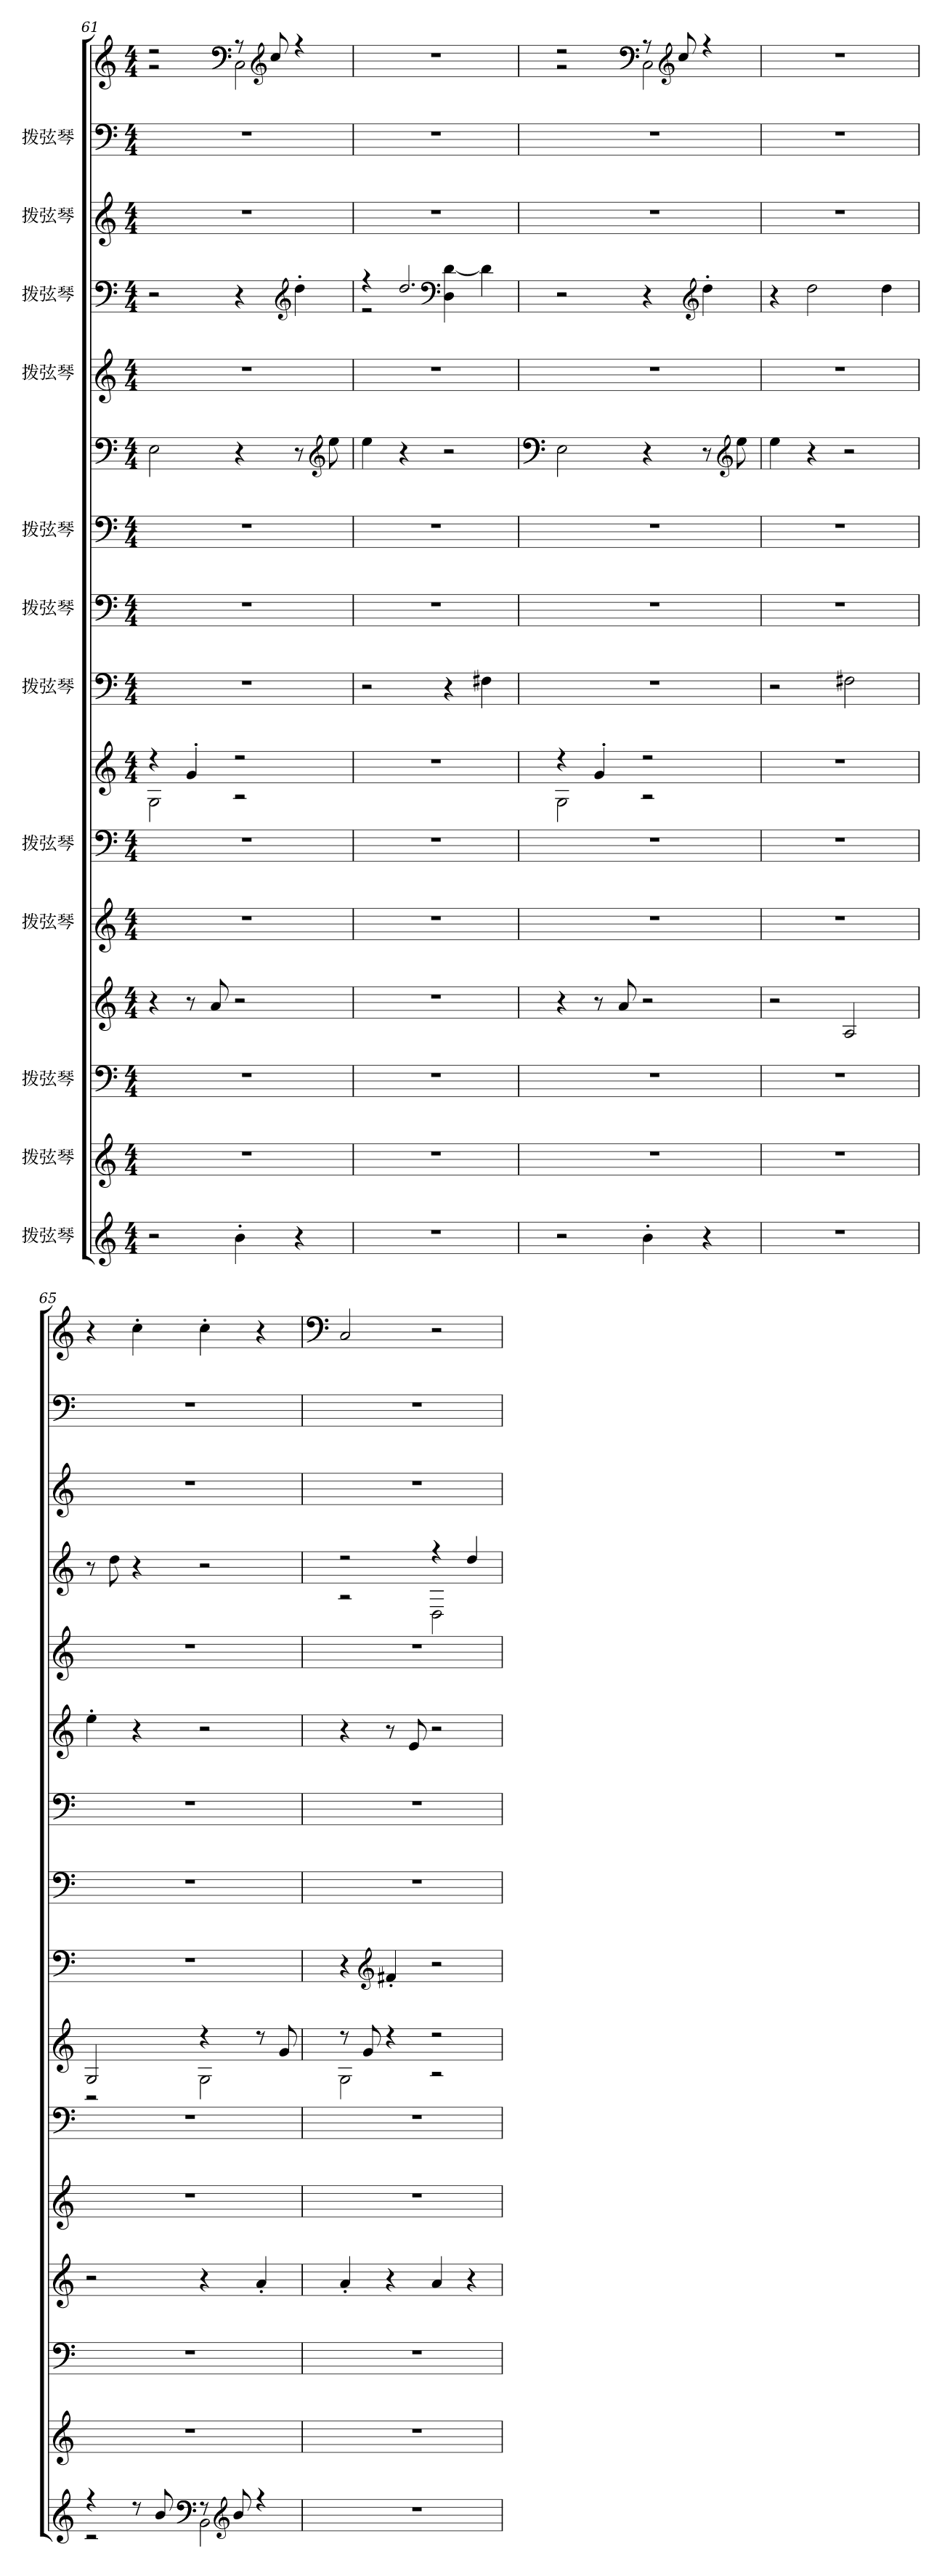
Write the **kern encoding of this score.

**kern	**kern	**kern	**kern	**kern	**kern	**kern	**kern	**kern	**kern	**kern	**kern	**kern	**kern	**kern	**kern
*part12	*part11	*part10	*part10	*part9	*part8	*part8	*part7	*part6	*part5	*part5	*part4	*part3	*part2	*part1	*part1
*staff16	*staff15	*staff14	*staff13	*staff12	*staff11	*staff10	*staff9	*staff8	*staff7	*staff6	*staff5	*staff4	*staff3	*staff2	*staff1
*I"拨弦琴	*I"拨弦琴	*I"拨弦琴	*	*I"拨弦琴	*I"拨弦琴	*	*I"拨弦琴	*I"拨弦琴	*I"拨弦琴	*	*I"拨弦琴	*I"拨弦琴	*I"拨弦琴	*I"拨弦琴	*
!!LO:PB:g=z
*clefG2	*clefG2	*clefF4	*clefG2	*clefG2	*clefF4	*clefG2	*clefF4	*clefF4	*clefF4	*clefF4	*clefG2	*clefF4	*clefG2	*clefF4	*clefG2
*k[]	*k[]	*k[]	*k[]	*k[]	*k[]	*k[]	*k[]	*k[]	*k[]	*k[]	*k[]	*k[]	*k[]	*k[]	*k[]
*M4/4	*M4/4	*M4/4	*M4/4	*M4/4	*M4/4	*M4/4	*M4/4	*M4/4	*M4/4	*M4/4	*M4/4	*M4/4	*M4/4	*M4/4	*M4/4
=61	=61	=61	=61	=61	=61	=61	=61	=61	=61	=61	=61	=61	=61	=61	=61
*	*	*	*	*	*	*^	*	*	*	*	*	*	*	*	*^
2r	1r	1r	4r	1r	1r	4r	2G\	1r	1r	1r	2E\	1r	2r	1r	1r	2r	2r
.	.	.	8r	.	.	4g'/	.	.	.	.	.	.	.	.	.	.	.
.	.	.	8a/	.	.	.	.	.	.	.	.	.	.	.	.	.	.
*	*	*	*	*	*	*	*	*	*	*	*	*	*	*	*	*clefF4	*
4b'\	.	.	2r	.	.	2r	2r	.	.	.	4r	.	4r	.	.	8r	2C\
*	*	*	*	*	*	*	*	*	*	*	*	*	*	*	*	*clefG2	*
.	.	.	.	.	.	.	.	.	.	.	.	.	.	.	.	8cc/	.
*	*	*	*	*	*	*	*	*	*	*	*	*	*clefG2	*	*	*	*
4r	.	.	.	.	.	.	.	.	.	.	8r	.	4dd'\	.	.	4r	.
*	*	*	*	*	*	*	*	*	*	*	*clefG2	*	*	*	*	*	*
.	.	.	.	.	.	.	.	.	.	.	8ee\	.	.	.	.	.	.
*	*	*	*	*	*	*v	*v	*	*	*	*	*	*	*	*	*v	*v
=62	=62	=62	=62	=62	=62	=62	=62	=62	=62	=62	=62	=62	=62	=62	=62
*	*	*	*	*	*	*	*	*	*	*	*	*^	*	*	*
1r	1r	1r	1r	1r	1r	1r	2r	1r	1r	4ee\	1r	4r	2r	1r	1r	1r
.	.	.	.	.	.	.	.	.	.	4r	.	2.dd/	.	.	.	.
*	*	*	*	*	*	*	*	*	*	*	*	*clefF4	*	*	*	*
.	.	.	.	.	.	.	4r	.	.	2r	.	.	4D\ [4d\	.	.	.
.	.	.	.	.	.	.	4F#X\	.	.	.	.	.	4d\]	.	.	.
*	*	*	*	*	*	*	*	*	*	*	*	*v	*v	*	*	*
=63	=63	=63	=63	=63	=63	=63	=63	=63	=63	=63	=63	=63	=63	=63	=63
*	*	*	*	*	*	*	*	*	*	*clefF4	*	*	*	*	*
*	*	*	*	*	*	*^	*	*	*	*	*	*	*	*	*^
2r	1r	1r	4r	1r	1r	4r	2G\	1r	1r	1r	2E\	1r	2r	1r	1r	2r	2r
.	.	.	8r	.	.	4g'/	.	.	.	.	.	.	.	.	.	.	.
.	.	.	8a/	.	.	.	.	.	.	.	.	.	.	.	.	.	.
*	*	*	*	*	*	*	*	*	*	*	*	*	*	*	*	*clefF4	*
4b'\	.	.	2r	.	.	2r	2r	.	.	.	4r	.	4r	.	.	8r	2C\
*	*	*	*	*	*	*	*	*	*	*	*	*	*	*	*	*clefG2	*
.	.	.	.	.	.	.	.	.	.	.	.	.	.	.	.	8cc/	.
*	*	*	*	*	*	*	*	*	*	*	*	*	*clefG2	*	*	*	*
4r	.	.	.	.	.	.	.	.	.	.	8r	.	4dd'\	.	.	4r	.
*	*	*	*	*	*	*	*	*	*	*	*clefG2	*	*	*	*	*	*
.	.	.	.	.	.	.	.	.	.	.	8ee\	.	.	.	.	.	.
*	*	*	*	*	*	*v	*v	*	*	*	*	*	*	*	*	*v	*v
=64	=64	=64	=64	=64	=64	=64	=64	=64	=64	=64	=64	=64	=64	=64	=64
1r	1r	1r	2r	1r	1r	1r	2r	1r	1r	4ee\	1r	4r	1r	1r	1r
.	.	.	.	.	.	.	.	.	.	4r	.	2dd\	.	.	.
.	.	.	2A/	.	.	.	2F#X\	.	.	2r	.	.	.	.	.
.	.	.	.	.	.	.	.	.	.	.	.	4dd\	.	.	.
!!LO:PB:g=z
=65	=65	=65	=65	=65	=65	=65	=65	=65	=65	=65	=65	=65	=65	=65	=65
*^	*	*	*	*	*	*^	*	*	*	*	*	*	*	*	*
4r	2r	1r	1r	2r	1r	1r	2G/	2r	1r	1r	1r	4ee'\	1r	8r	1r	1r	4r
.	.	.	.	.	.	.	.	.	.	.	.	.	.	8dd\	.	.	.
8r	.	.	.	.	.	.	.	.	.	.	.	4r	.	4r	.	.	4cc'\
8b/	.	.	.	.	.	.	.	.	.	.	.	.	.	.	.	.	.
*clefF4	*	*	*	*	*	*	*	*	*	*	*	*	*	*	*	*	*
8r	2BB\	.	.	4r	.	.	4r	2G\	.	.	.	2r	.	2r	.	.	4cc'\
*clefG2	*	*	*	*	*	*	*	*	*	*	*	*	*	*	*	*	*
8b/	.	.	.	.	.	.	.	.	.	.	.	.	.	.	.	.	.
4r	.	.	.	4a'/	.	.	8r	.	.	.	.	.	.	.	.	.	4r
.	.	.	.	.	.	.	8g/	.	.	.	.	.	.	.	.	.	.
*v	*v	*	*	*	*	*	*	*	*	*	*	*	*	*	*	*	*
=66	=66	=66	=66	=66	=66	=66	=66	=66	=66	=66	=66	=66	=66	=66	=66	=66
*	*	*	*	*	*	*	*	*	*	*	*	*	*	*	*	*clefF4
*	*	*	*	*	*	*	*	*	*	*	*	*	*^	*	*	*
1r	1r	1r	4a'/	1r	1r	8r	2G\	4r	1r	1r	4r	1r	2r	2r	1r	1r	2C/
.	.	.	.	.	.	8g/	.	.	.	.	.	.	.	.	.	.	.
*	*	*	*	*	*	*	*	*clefG2	*	*	*	*	*	*	*	*	*
.	.	.	4r	.	.	4r	.	4f#X'/	.	.	8r	.	.	.	.	.	.
.	.	.	.	.	.	.	.	.	.	.	8e/	.	.	.	.	.	.
.	.	.	4a/	.	.	2r	2r	2r	.	.	2r	.	4r	2D\	.	.	2r
.	.	.	4r	.	.	.	.	.	.	.	.	.	4dd/	.	.	.	.
*	*	*	*	*	*	*v	*v	*	*	*	*	*	*v	*v	*	*	*
=	=	=	=	=	=	=	=	=	=	=	=	=	=	=	=
*-	*-	*-	*-	*-	*-	*-	*-	*-	*-	*-	*-	*-	*-	*-	*-
